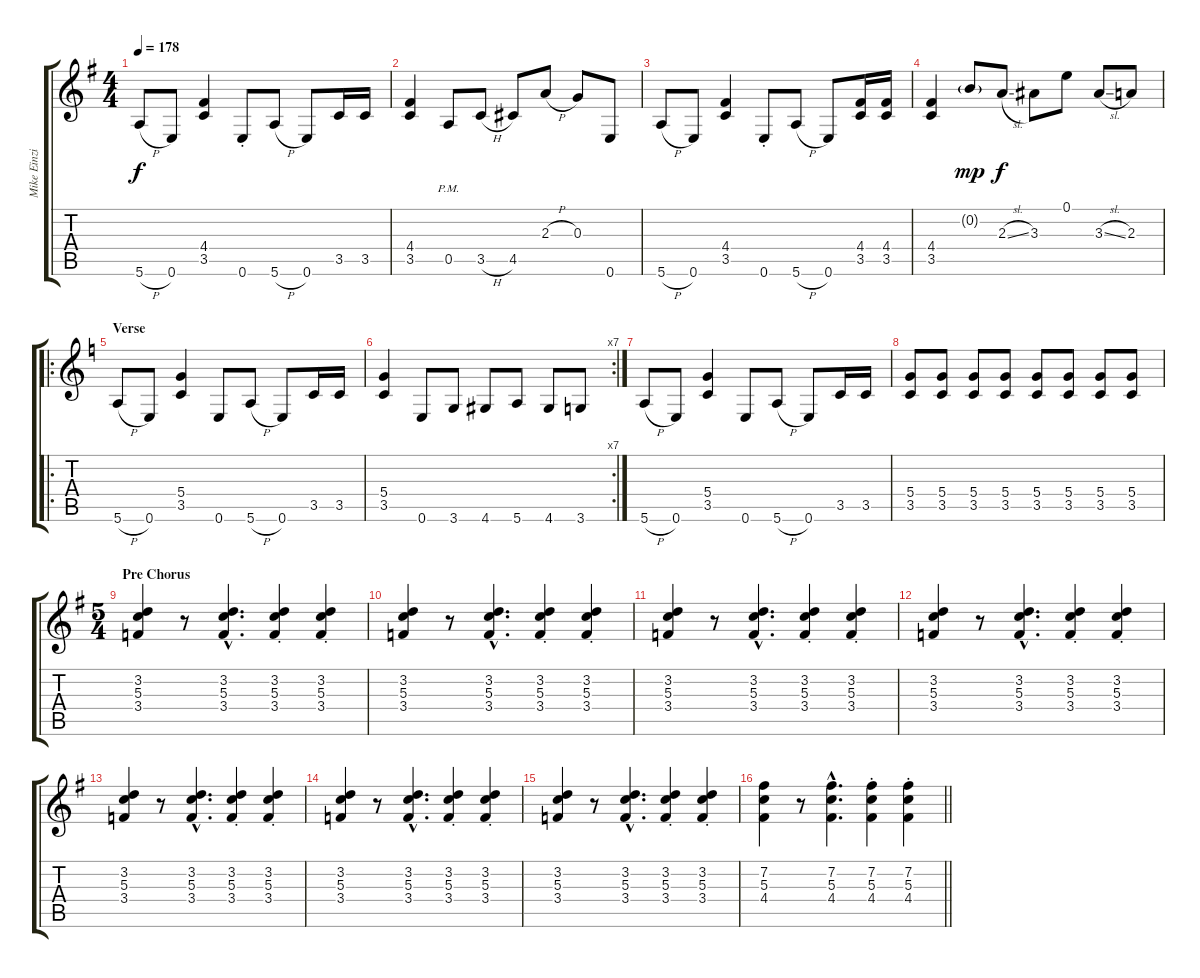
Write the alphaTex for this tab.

\track ("Mike Einziger [Guitar]" "Mike Einzi") {instrument distortionguitar}
\staff {score tabs}
\tuning (E4 B3 G3 D3 A2 E2) {hide}
\ts (4 4)
\tempo 178
\clef g2
\ks g
5.6{h}.8{dy f} 0.6.8 (4.4 3.5).4 0.6{st}.8 5.6{h}.8 0.6.8 3.5.16 3.5.16 |
(4.4 3.5).4 0.5{pm}.8 3.5{h}.8 4.5.8 2.3{h}.8 0.3.8 0.6.8 |
5.6{h}.8 0.6.8 (4.4 3.5).4 0.6{st}.8 5.6{h}.8 0.6.8 (4.4 3.5).16 (4.4 3.5).16 |
(4.4 3.5).4 0.2{g}.8{dy mp} 2.3{sl}.8{dy f} 3.3.8 0.1.8 3.3{sl}.8 2.3.8 |
\ro
\section ("" "Verse")
\ks c
5.6{h}.8 0.6.8 (5.4 3.5).4 0.6.8 5.6{h}.8 0.6.8 3.5.16 3.5.16 |
\rc 7
(5.4 3.5).4 0.6.8 3.6.8 4.6.8 5.6.8 4.6.8 3.6.8 |
5.6{h}.8 0.6.8 (5.4 3.5).4 0.6.8 5.6{h}.8 0.6.8 3.5.16 3.5.16 |
(5.4 3.5).8 (5.4 3.5).8 (5.4 3.5).8 (5.4 3.5).8 (5.4 3.5).8 (5.4 3.5).8 (5.4 3.5).8 (5.4 3.5).8 |
\ts (5 4)
\section ("" "Pre Chorus")
\ks g
(3.2 5.3 3.4).4 r.8 (3.2{hac} 5.3{hac} 3.4{hac}).4{d} (3.2{st} 5.3{st} 3.4{st}).4 (3.2{st} 5.3{st} 3.4{st}).4 |
(3.2 5.3 3.4).4 r.8 (3.2{hac} 5.3{hac} 3.4{hac}).4{d} (3.2{st} 5.3{st} 3.4{st}).4 (3.2{st} 5.3{st} 3.4{st}).4 |
(3.2 5.3 3.4).4 r.8 (3.2{hac} 5.3{hac} 3.4{hac}).4{d} (3.2{st} 5.3{st} 3.4{st}).4 (3.2{st} 5.3{st} 3.4{st}).4 |
(3.2 5.3 3.4).4 r.8 (3.2{hac} 5.3{hac} 3.4{hac}).4{d} (3.2{st} 5.3{st} 3.4{st}).4 (3.2{st} 5.3{st} 3.4{st}).4 |
(3.2 5.3 3.4).4 r.8 (3.2{hac} 5.3{hac} 3.4{hac}).4{d} (3.2{st} 5.3{st} 3.4{st}).4 (3.2{st} 5.3{st} 3.4{st}).4 |
(3.2 5.3 3.4).4 r.8 (3.2{hac} 5.3{hac} 3.4{hac}).4{d} (3.2{st} 5.3{st} 3.4{st}).4 (3.2{st} 5.3{st} 3.4{st}).4 |
(3.2 5.3 3.4).4 r.8 (3.2{hac} 5.3{hac} 3.4{hac}).4{d} (3.2{st} 5.3{st} 3.4{st}).4 (3.2{st} 5.3{st} 3.4{st}).4 |
\barLineRight lightlight
(7.2 5.3 4.4).4 r.8 (7.2{hac} 5.3{hac} 4.4{hac}).4{d} (7.2{st} 5.3{st} 4.4{st}).4 (7.2{st} 5.3{st} 4.4{st}).4
